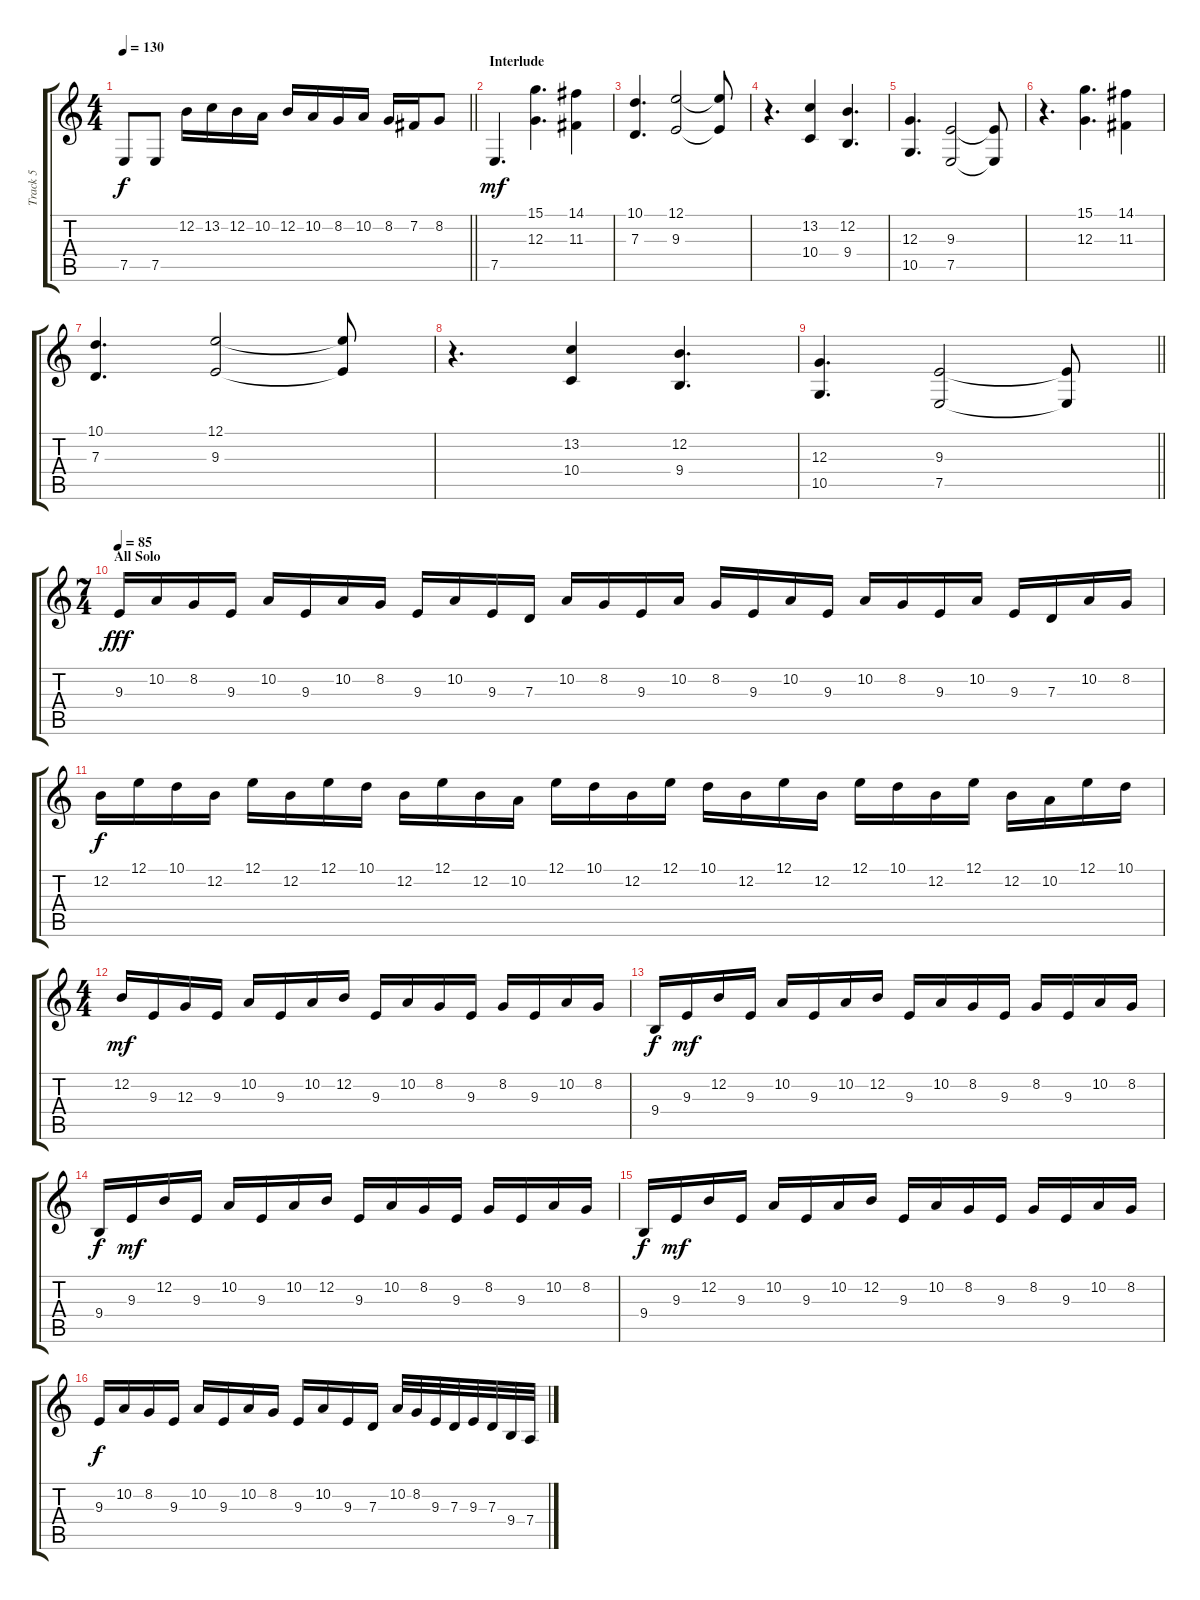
\track ("Track 5" "Track 5") {instrument stringensemble1}
\staff {score tabs}
\tuning (E4 B3 G3 D3 A2 E2) {hide}
\ts (4 4)
\tempo 130
\clef g2
\barLineRight lightlight
\ks c
7.5.8{dy f} 7.5.8 12.2.16 13.2.16 12.2.16 10.2.16 12.2.16 10.2.16 8.2.16 10.2.16 8.2.16 7.2.16 8.2.8 |
\section ("" "Interlude")
7.5.4{d dy mf} (15.1 12.3).4{d} (14.1 11.3).4 |
(10.1 7.3).4{d} (12.1 9.3).2 (12.1{t} 9.3{t}).8 |
r.4{d} (13.2 10.4).4 (12.2 9.4).4{d} |
(12.3 10.5).4{d} (9.3 7.5).2 (9.3{t} 7.5{t}).8 |
r.4{d} (15.1 12.3).4{d} (14.1 11.3).4 |
(10.1 7.3).4{d} (12.1 9.3).2 (12.1{t} 9.3{t}).8 |
r.4{d} (13.2 10.4).4 (12.2 9.4).4{d} |
\barLineRight lightlight
(12.3 10.5).4{d} (9.3 7.5).2 (9.3{t} 7.5{t}).8 |
\ts (7 4)
\section ("" "All Solo")
\tempo 85
9.3.16{dy fff instrument lead1square} 10.2.16 8.2.16 9.3.16 10.2.16 9.3.16 10.2.16 8.2.16 9.3.16 10.2.16 9.3.16 7.3.16 10.2.16 8.2.16 9.3.16 10.2.16 8.2.16 9.3.16 10.2.16 9.3.16 10.2.16 8.2.16 9.3.16 10.2.16 9.3.16 7.3.16 10.2.16 8.2.16 |
12.2.16{dy f} 12.1.16 10.1.16 12.2.16 12.1.16 12.2.16 12.1.16 10.1.16 12.2.16 12.1.16 12.2.16 10.2.16 12.1.16 10.1.16 12.2.16 12.1.16 10.1.16 12.2.16 12.1.16 12.2.16 12.1.16 10.1.16 12.2.16 12.1.16 12.2.16 10.2.16 12.1.16 10.1.16 |
\ts (4 4)
12.2.16{dy mf} 9.3.16 12.3.16 9.3.16 10.2.16 9.3.16 10.2.16 12.2.16 9.3.16 10.2.16 8.2.16 9.3.16 8.2.16 9.3.16 10.2.16 8.2.16 |
9.4.16{dy f} 9.3.16{dy mf} 12.2.16 9.3.16 10.2.16 9.3.16 10.2.16 12.2.16 9.3.16 10.2.16 8.2.16 9.3.16 8.2.16 9.3.16 10.2.16 8.2.16 |
9.4.16{dy f} 9.3.16{dy mf} 12.2.16 9.3.16 10.2.16 9.3.16 10.2.16 12.2.16 9.3.16 10.2.16 8.2.16 9.3.16 8.2.16 9.3.16 10.2.16 8.2.16 |
9.4.16{dy f} 9.3.16{dy mf} 12.2.16 9.3.16 10.2.16 9.3.16 10.2.16 12.2.16 9.3.16 10.2.16 8.2.16 9.3.16 8.2.16 9.3.16 10.2.16 8.2.16 |
9.3.16{dy f} 10.2.16 8.2.16 9.3.16 10.2.16 9.3.16 10.2.16 8.2.16 9.3.16 10.2.16 9.3.16 7.3.16 10.2.32 8.2.32 9.3.32 7.3.32 9.3.32 7.3.32 9.4.32 7.4.32
